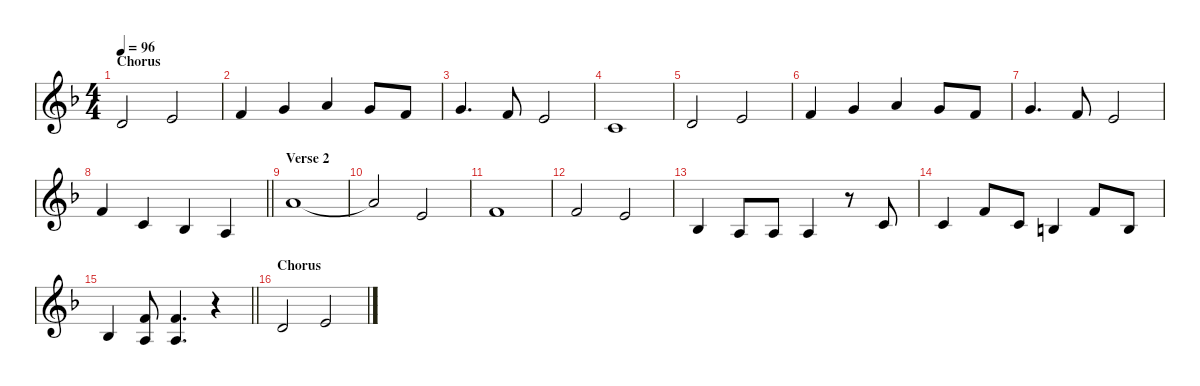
\defaultSystemsLayout 4
\hideDynamics
\bracketExtendMode nobrackets
\singleTrackTrackNamePolicy hidden
\multiTrackTrackNamePolicy hidden
\firstSystemTrackNameMode fullname
\firstSystemTrackNameOrientation horizontal
\otherSystemsTrackNameOrientation horizontal
\track ("Strings" "str.") {defaultSystemsLayout 4 instrument acousticguitarsteel}
\staff {score}
\tuning (D4 A3 F3 C3 G2 D2)
\displaytranspose 0
\ts (4 4)
\section ("" "Chorus")
\tempo 96
\clef g2
\ks f
5.2{acc forcenatural}.2{dy mf beam Up} 2.1{acc forcenatural}.2{beam Up} |
3.1{acc forcenatural}.4{beam Up} 5.1{acc forcenatural}.4{beam Up} 7.1{acc forcenatural}.4{beam Up} 5.1{acc forcenatural}.8{beam Up} 3.1{acc forcenatural}.8{beam Up} |
5.1{acc forcenatural}.4{d beam Up} 3.1{acc forcenatural}.8{beam Up} 2.1{acc forcenatural}.2{beam Up} |
3.2{acc forcenatural}.1{beam Up} |
5.2{acc forcenatural}.2{beam Up} 2.1{acc forcenatural}.2{beam Up} |
3.1{acc forcenatural}.4{beam Up} 5.1{acc forcenatural}.4{beam Up} 7.1{acc forcenatural}.4{beam Up} 5.1{acc forcenatural}.8{beam Up} 3.1{acc forcenatural}.8{beam Up} |
5.1{acc forcenatural}.4{d beam Up} 3.1{acc forcenatural}.8{beam Up} 2.1{acc forcenatural}.2{beam Up} |
\barLineRight lightlight
3.1{acc forcenatural}.4{beam Up} 3.2{acc forcenatural}.4{beam Up} 5.3{acc b}.4{beam Up} 4.3{acc forcenatural}.4{beam Up} |
\section ("" "Verse 2")
7.1{acc forcenatural}.1{beam Up} |
7.1{t acc forcenatural}.2{beam Up} 7.2{acc forcenatural}.2{beam Up} |
8.2{acc forcenatural}.1{beam Up} |
8.2{acc forcenatural}.2{beam Up} 7.2{acc forcenatural}.2{beam Up} |
5.3{acc b}.4{beam Up} 4.3{acc forcenatural}.8{beam Up} 4.3{acc forcenatural}.8{beam Up} 4.3{acc forcenatural}.4{beam Up} r.8{beam Up} 3.2{acc forcenatural}.8{beam Up} |
3.2{acc forcenatural}.4{beam Up} 3.1{acc forcenatural}.8{beam Up} 3.2{acc forcenatural}.8{beam Up} 2.2{acc forcenatural}.4{beam Up} 3.1{acc forcenatural}.8{beam Up} 2.2{acc forcenatural}.8{beam Up} |
\barLineRight lightlight
5.3{acc b}.4{beam Up} (4.3{acc forcenatural} 3.1{acc forcenatural}).8{beam Up} (3.1{acc forcenatural} 4.3{acc forcenatural}).4{d beam Up} r.4{beam Down} |
\section ("" "Chorus")
5.2{acc forcenatural}.2{beam Up} 2.1{acc forcenatural}.2{beam Up}
